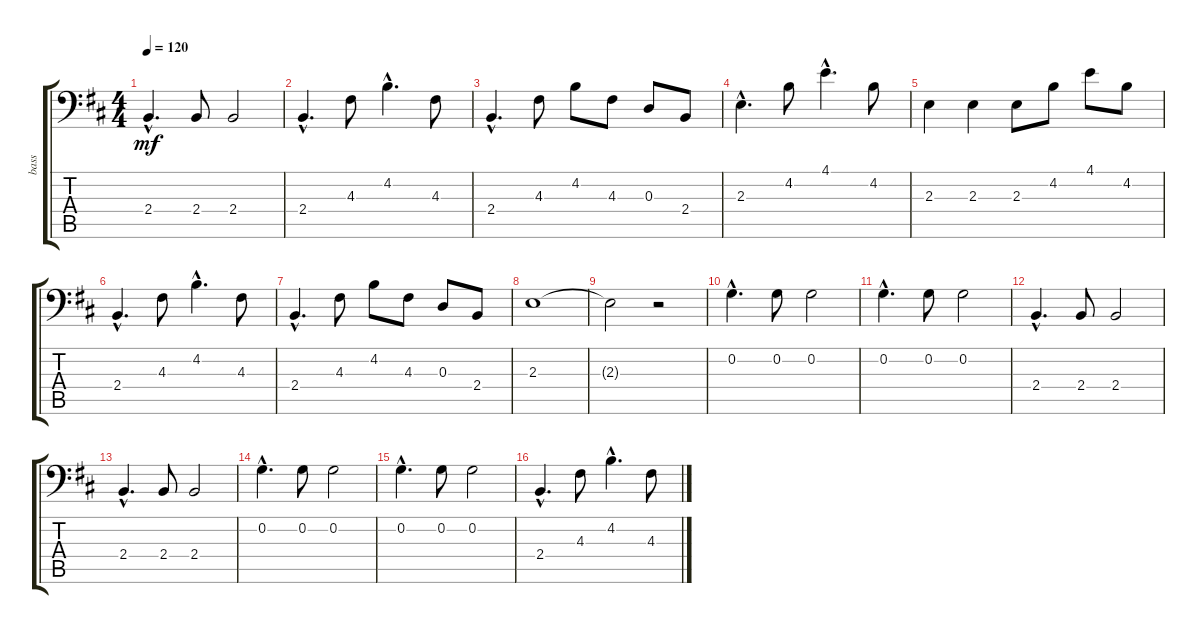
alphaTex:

\track ("bass" "bass") {instrument electricbassfinger}
\staff {score tabs}
\tuning (C3 G2 D2 A1 E1 B0) {hide}
\ts (4 4)
\tempo 120
\clef f4
\ks bminor
2.4{hac}.4{d dy mf} 2.4.8 2.4.2 |
2.4{hac}.4{d} 4.3.8 4.2{hac}.4{d} 4.3.8 |
2.4{hac}.4{d} 4.3.8 4.2.8 4.3.8 0.3.8 2.4.8 |
2.3{hac}.4{d} 4.2.8 4.1{hac}.4{d} 4.2.8 |
2.3.4 2.3.4 2.3.8 4.2.8 4.1.8 4.2.8 |
2.4{hac}.4{d} 4.3.8 4.2{hac}.4{d} 4.3.8 |
2.4{hac}.4{d} 4.3.8 4.2.8 4.3.8 0.3.8 2.4.8 |
2.3.1 |
2.3{t}.2 r.2 |
0.2{hac}.4{d} 0.2.8 0.2.2 |
0.2{hac}.4{d} 0.2.8 0.2.2 |
2.4{hac}.4{d} 2.4.8 2.4.2 |
2.4{hac}.4{d} 2.4.8 2.4.2 |
0.2{hac}.4{d} 0.2.8 0.2.2 |
0.2{hac}.4{d} 0.2.8 0.2.2 |
2.4{hac}.4{d} 4.3.8 4.2{hac}.4{d} 4.3.8
